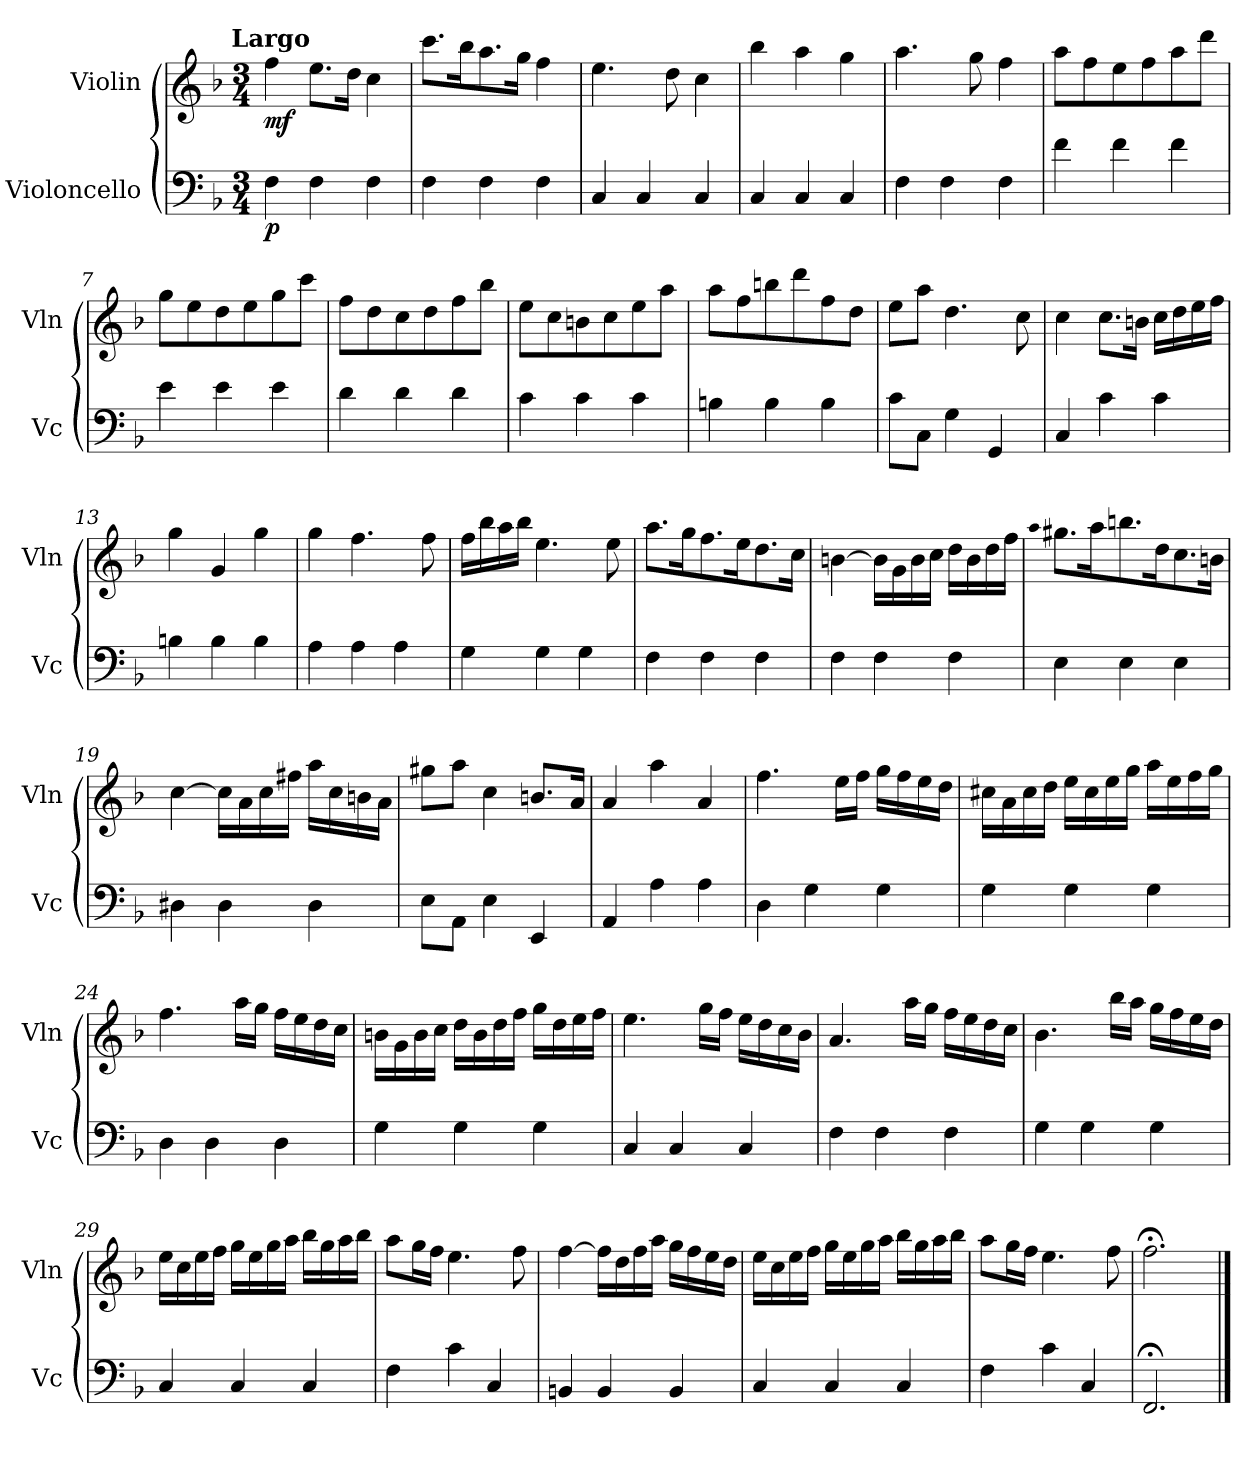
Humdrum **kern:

**kern	**dynam	**kern	**dynam
*part2	*part2	*part1	*part1
*staff2	*staff2	*staff1	*staff1
*I"Violoncello	*	*I"Violin	*
*I'Vc	*	*I'Vln	*
*clefF4	*	*clefG2	*
*k[b-]	*	*k[b-]	*
!!LO:TX:omd:t=Largo
*M3/4	*	*M3/4	*
*MM48	*	*MM48	*
=1	=1	=1	=1
4F\	p	4ff\	mf
4F\	.	8.ee\L	.
.	.	16dd\Jk	.
4F\	.	4cc\	.
=2	=2	=2	=2
4F\	.	8.ccc\L	.
.	.	16bb-\K	.
4F\	.	8.aa\	.
.	.	16gg\Jk	.
4F\	.	4ff\	.
=3	=3	=3	=3
4C/	.	4.ee\	.
4C/	.	.	.
.	.	8dd\	.
4C/	.	4cc\	.
=4	=4	=4	=4
4C/	.	4bb-\	.
4C/	.	4aa\	.
4C/	.	4gg\	.
=5	=5	=5	=5
4F\	.	4.aa\	.
4F\	.	.	.
.	.	8gg\	.
4F\	.	4ff\	.
=6	=6	=6	=6
4f\	.	8aa\L	.
.	.	8ff\	.
4f\	.	8ee\	.
.	.	8ff\	.
4f\	.	8aa\	.
.	.	8ddd\J	.
=7	=7	=7	=7
4e\	.	8gg\L	.
.	.	8ee\	.
4e\	.	8dd\	.
.	.	8ee\	.
4e\	.	8gg\	.
.	.	8ccc\J	.
=8	=8	=8	=8
4d\	.	8ff\L	.
.	.	8dd\	.
4d\	.	8cc\	.
.	.	8dd\	.
4d\	.	8ff\	.
.	.	8bb-\J	.
=9	=9	=9	=9
4c\	.	8ee\L	.
.	.	8cc\	.
4c\	.	8bn\	.
.	.	8cc\	.
4c\	.	8ee\	.
.	.	8aa\J	.
=10	=10	=10	=10
4Bn\	.	8aa\L	.
.	.	8ff\	.
4B\	.	8bbn\	.
.	.	8ddd\	.
4B\	.	8ff\	.
.	.	8dd\J	.
=11	=11	=11	=11
8c\L	.	8ee\L	.
8C\J	.	8aa\J	.
4G\	.	4.dd\	.
4GG/	.	.	.
.	.	8cc\	.
=12	=12	=12	=12
4C/	.	4cc\	.
4c\	.	8.cc\L	.
.	.	16bn\Jk	.
4c\	.	16cc\LL	.
.	.	16dd\	.
.	.	16ee\	.
.	.	16ff\JJ	.
=13	=13	=13	=13
4Bn\	.	4gg\	.
4B\	.	4g/	.
4B\	.	4gg\	.
=14	=14	=14	=14
4A\	.	4gg\	.
4A\	.	4.ff\	.
4A\	.	.	.
.	.	8ff\	.
=15	=15	=15	=15
4G\	.	16ff\LL	.
.	.	16bb-\	.
.	.	16aa\	.
.	.	16bb-\JJ	.
4G\	.	4.ee\	.
4G\	.	.	.
.	.	8ee\	.
=16	=16	=16	=16
4F\	.	8.aa\L	.
.	.	16gg\K	.
4F\	.	8.ff\	.
.	.	16ee\K	.
4F\	.	8.dd\	.
.	.	16cc\Jk	.
=17	=17	=17	=17
4F\	.	[4bn\	.
4F\	.	16b\LL]	.
.	.	16g\	.
.	.	16b\	.
.	.	16cc\JJ	.
4F\	.	16dd\LL	.
.	.	16b\	.
.	.	16dd\	.
.	.	16ff\JJ	.
=18	=18	=18	=18
.	.	qaa	.
4E\	.	8.gg#X\L	.
.	.	16aa\K	.
4E\	.	8.bbn\	.
.	.	16dd\K	.
4E\	.	8.cc\	.
.	.	16bn\Jk	.
=19	=19	=19	=19
4D#X\	.	[4cc\	.
4D#\	.	16cc\LL]	.
.	.	16a\	.
.	.	16cc\	.
.	.	16ff#X\JJ	.
4D#\	.	16aa\LL	.
.	.	16cc\	.
.	.	16bn\	.
.	.	16a\JJ	.
=20	=20	=20	=20
8E\L	.	8gg#X\L	.
8AA\J	.	8aa\J	.
4E\	.	4cc\	.
4EE/	.	8.bn/L	.
.	.	16a/Jk	.
=21	=21	=21	=21
4AA/	.	4a/	.
4A\	.	4aa\	.
4A\	.	4a/	.
=22	=22	=22	=22
4D\	.	4.ff\	.
4G\	.	.	.
.	.	16ee\LL	.
.	.	16ff\JJ	.
4G\	.	16gg\LL	.
.	.	16ff\	.
.	.	16ee\	.
.	.	16dd\JJ	.
=23	=23	=23	=23
4G\	.	16cc#X\LL	.
.	.	16a\	.
.	.	16cc#\	.
.	.	16dd\JJ	.
4G\	.	16ee\LL	.
.	.	16cc#\	.
.	.	16ee\	.
.	.	16gg\JJ	.
4G\	.	16aa\LL	.
.	.	16ee\	.
.	.	16ff\	.
.	.	16gg\JJ	.
=24	=24	=24	=24
4D\	.	4.ff\	.
4D\	.	.	.
.	.	16aa\LL	.
.	.	16gg\JJ	.
4D\	.	16ff\LL	.
.	.	16ee\	.
.	.	16dd\	.
.	.	16cc\JJ	.
=25	=25	=25	=25
4G\	.	16bn\LL	.
.	.	16g\	.
.	.	16b\	.
.	.	16cc\JJ	.
4G\	.	16dd\LL	.
.	.	16b\	.
.	.	16dd\	.
.	.	16ff\JJ	.
4G\	.	16gg\LL	.
.	.	16dd\	.
.	.	16ee\	.
.	.	16ff\JJ	.
=26	=26	=26	=26
4C/	.	4.ee\	.
4C/	.	.	.
.	.	16gg\LL	.
.	.	16ff\JJ	.
4C/	.	16ee\LL	.
.	.	16dd\	.
.	.	16cc\	.
.	.	16b-\JJ	.
=27	=27	=27	=27
4F\	.	4.a/	.
4F\	.	.	.
.	.	16aa\LL	.
.	.	16gg\JJ	.
4F\	.	16ff\LL	.
.	.	16ee\	.
.	.	16dd\	.
.	.	16cc\JJ	.
=28	=28	=28	=28
4G\	.	4.b-\	.
4G\	.	.	.
.	.	16bb-\LL	.
.	.	16aa\JJ	.
4G\	.	16gg\LL	.
.	.	16ff\	.
.	.	16ee\	.
.	.	16dd\JJ	.
=29	=29	=29	=29
4C/	.	16ee\LL	.
.	.	16cc\	.
.	.	16ee\	.
.	.	16ff\JJ	.
4C/	.	16gg\LL	.
.	.	16ee\	.
.	.	16gg\	.
.	.	16aa\JJ	.
4C/	.	16bb-\LL	.
.	.	16gg\	.
.	.	16aa\	.
.	.	16bb-\JJ	.
=30	=30	=30	=30
4F\	.	8aa\L	.
.	.	16gg\L	.
.	.	16ff\JJ	.
4c\	.	4.ee\	.
4C/	.	.	.
.	.	8ff\	.
=31	=31	=31	=31
4BBn/	.	[4ff\	.
4BB/	.	16ff\LL]	.
.	.	16dd\	.
.	.	16ff\	.
.	.	16aa\JJ	.
4BB/	.	16gg\LL	.
.	.	16ff\	.
.	.	16ee\	.
.	.	16dd\JJ	.
=32	=32	=32	=32
4C/	.	16ee\LL	.
.	.	16cc\	.
.	.	16ee\	.
.	.	16ff\JJ	.
4C/	.	16gg\LL	.
.	.	16ee\	.
.	.	16gg\	.
.	.	16aa\JJ	.
4C/	.	16bb-\LL	.
.	.	16gg\	.
.	.	16aa\	.
.	.	16bb-\JJ	.
=33	=33	=33	=33
4F\	.	8aa\L	.
.	.	16gg\L	.
.	.	16ff\JJ	.
4c\	.	4.ee\	.
4C/	.	.	.
.	.	8ff\	.
=34	=34	=34	=34
2.FF;</	.	2.ff;<\	.
==	==	==	==
*-	*-	*-	*-
